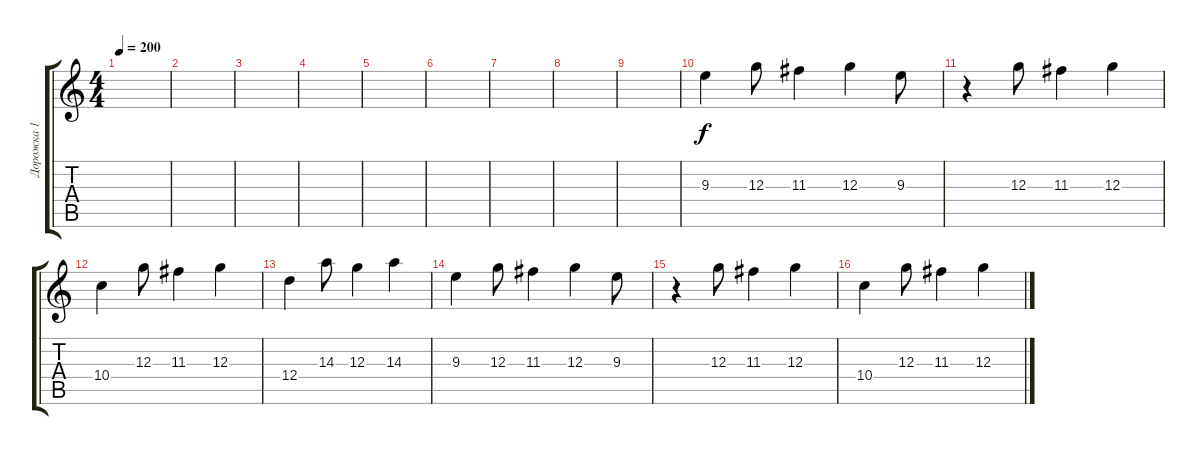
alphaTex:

\track ("Дорожка 1" "Дорожка 1") {instrument distortionguitar}
\staff {score tabs}
\tuning (E4 B3 G3 D3 A2 E2) {hide}
\ts (4 4)
\tempo 200
\clef g2
\ks c
|
|
|
|
|
|
|
|
|
9.3.4 12.3.8 11.3.4 12.3.4 9.3.8 |
r.4 12.3.8 11.3.4 12.3.4 |
10.4.4 12.3.8 11.3.4 12.3.4 |
12.4.4 14.3.8 12.3.4 14.3.4 |
9.3.4 12.3.8 11.3.4 12.3.4 9.3.8 |
r.4 12.3.8 11.3.4 12.3.4 |
10.4.4 12.3.8 11.3.4 12.3.4
